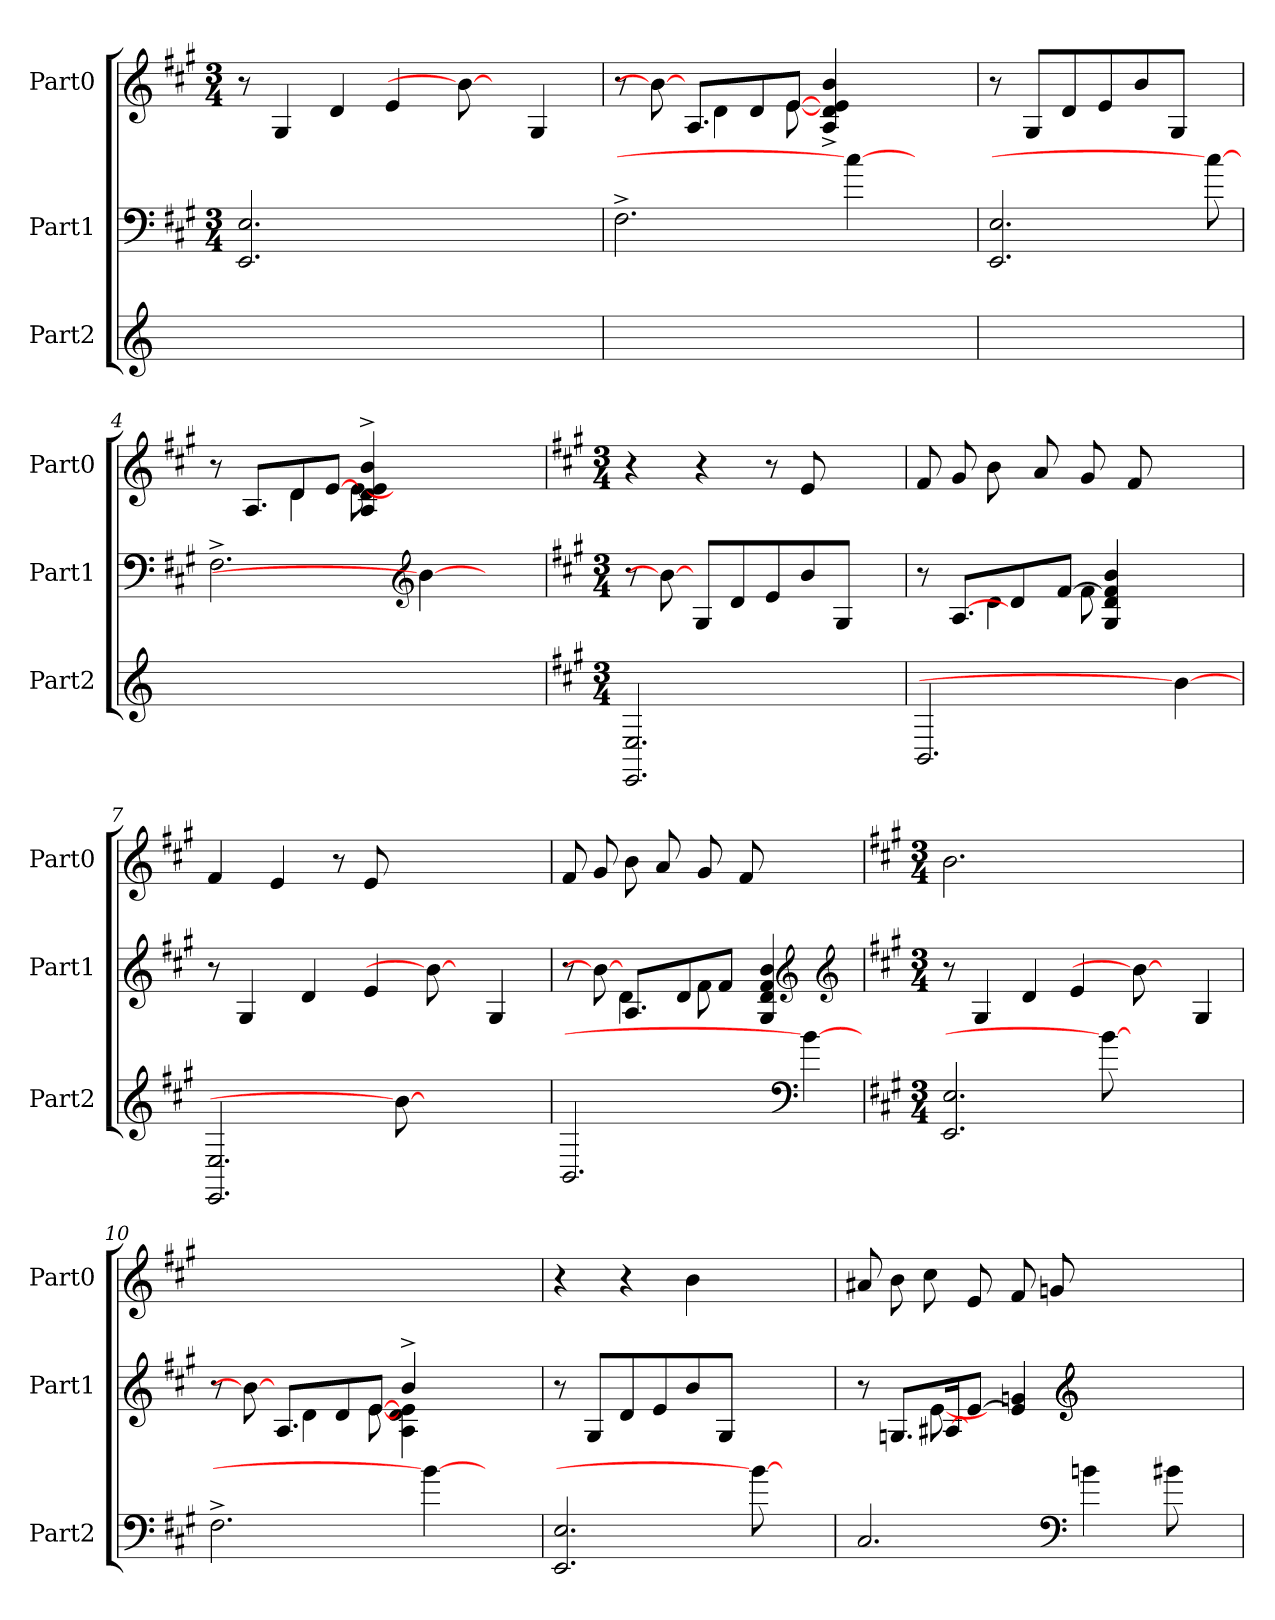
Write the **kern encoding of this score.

**kern	**kern	**kern
*part3	*part2	*part1
*staff3	*staff2	*staff1
*I"Part2	*I"Part1	*I"Part0
*I'Part2	*I'Part1	*I'Part0
*	*clefF4	*clefG2
*	*k[f#c#g#]	*k[f#c#g#]
*	*M3/4	*M3/4
=1	=1	=1
2.ryy	2.E 2.EE	8r
.	.	4G#
.	.	4d
.	.	4e
2ryy	8ryy	.
.	8ryy	8b_
.	4.ryy	8ryy
.	.	4G#
8ryy	.	.
=2	=2	=2
*	*	*^
2.ryy	2.F#^>	8r	8ryy
.	.	8b_	8.ryy
.	.	8.AL	.
.	.	.	4d
.	.	8d	.
.	.	[8eJ	[8e
.	.	4b^> 4e^> 4d^> 4A^>	16ryy
4..ryy	4cc#_	.	4..ryy
.	.	4ryy	.
.	8ryy	.	.
.	16ryy	.	.
*	*	*v	*v
=3	=3	=3
2.ryy	2.E 2.EE	8r
.	.	8G#L
.	.	8d
.	.	8e
.	.	8b
.	.	8G#J
8ryy	8cc#_	8ryy
=4	=4	=4
*	*	*^
2.ryy	2.F#^>	8r	8ryy
.	.	8.AL	8.ryy
.	.	8d	4d
.	.	[8eJ	.
.	.	4b^> 4e^> 4d^> 4A^>	[8e
.	.	.	16ryy
*	*clefG2	*	*
4..ryy	4b_	.	4..ryy
.	.	4.ryy	.
.	8ryy	.	.
.	16ryy	.	.
*	*	*v	*v
!!LO:LB:g=z
=5	=5	=5
*k[f#c#g#]	*k[f#c#g#]	*k[f#c#g#]
*M3/4	*M3/4	*M3/4
2.E 2.EE	8r	4r
.	8b_	.
.	8G#L	4r
.	8d	.
.	8e	8r
.	8b	8e
4ryy	8G#J	4ryy
.	8ryy	.
=6	=6	=6
*	*^	*
2.BB	8r	8ryy	8f#
.	[8.AL	8ryy	8g#
.	.	4d	8b
.	8d	.	.
.	.	.	8a
.	[8f#J	.	.
.	.	8f#	8g#
.	4G# 4d 4b 4f#]	.	.
.	.	16ryy	8f#
.	.	16ryy	.
4b_	.	4ryy	4ryy
.	8.ryy	.	.
*	*v	*v	*
=7	=7	=7
2.E 2.EE	8r	4f#
.	4G#	.
.	.	4e
.	4d	.
.	.	8r
.	4e	8e
8b_	.	2ryy
4ryy	8b_	.
.	8ryy	.
4ryy	4G#	.
.	.	8ryy
=8	=8	=8
*	*^	*
2.BB	8r	8ryy	8f#
.	8b_	8ryy	8g#
.	8.AL	4d	8b
.	.	.	8a
.	8d	.	.
.	.	8f#	8g#
.	8f#J	.	.
.	.	16ryy	8f#
.	4b 4f# 4d 4G#	16ryy	.
*clefF4	*clefG2	*	*
4b_	.	4ryy	4ryy
*	*clefG2	*	*
.	16ryy	.	.
*	*v	*v	*
!!LO:LB:g=z
=9	=9	=9
*k[f#c#g#]	*k[f#c#g#]	*k[f#c#g#]
*M3/4	*M3/4	*M3/4
2.E 2.EE	8r	2.b
.	4G#	.
.	4d	.
.	4e	.
8b_	.	8ryy
8ryy	8b_	8ryy
8ryy	8ryy	4.ryy
4ryy	4G#	.
=10	=10	=10
*	*^	*
2.F#^<	8r	8ryy	2.ryy
.	8b_	8.ryy	.
.	8.AL	.	.
.	.	4d	.
.	8d	.	.
.	[8eJ	[8e	.
.	4b^>	4A 4e 4d	.
4b_	.	.	4..ryy
.	4ryy	4ryy	.
8ryy	.	.	.
16ryy	.	.	.
*	*v	*v	*
=11	=11	=11
2.E 2.EE	8r	4r
.	8G#L	.
.	8d	4r
.	8e	.
.	8b	4b
.	8G#J	.
8b_	4.ryy	4.ryy
4ryy	.	.
=12	=12	=12
*	*^	*
2.C#	8r	8ryy	8a#X
.	8.GnL	8ryy	8b
.	.	16ryy	8cc#
.	[16A#Xk	[8e	.
.	[8eJ	.	8e
.	.	16ryy	.
.	4gn 4e]	4ryy	8f#
.	.	.	8gn
*clefF4	*clefG2	*	*
4bn	2ryy	2ryy	2ryy
8ryy	.	.	.
8b#X	.	.	.
16ryy	8ryy	8ryy	8ryy
16ryy	.	.	.
*	*v	*v	*
=	=	=
*-	*-	*-
